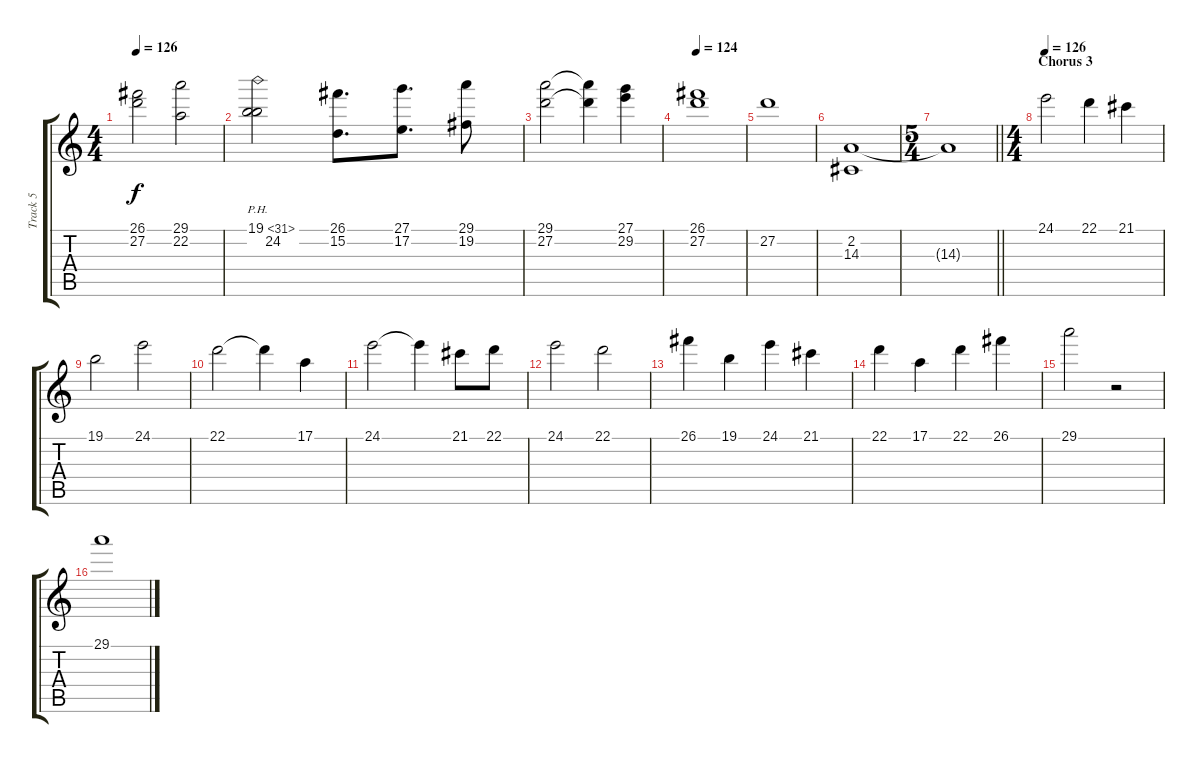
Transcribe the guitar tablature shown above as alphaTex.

\track ("Track 5" "Track 5") {instrument synthstrings1}
\staff {score tabs}
\tuning (E4 B3 G3 D3 A2 E2) {hide}
\ts (4 4)
\tempo 126
\clef g2
\ks c
(26.1 27.2).2{dy f} (29.1 22.2).2 |
(19.1{ph 12} 24.2).2 (26.1 15.2).8{d} (27.1 17.2).8{d} (29.1 19.2).8 |
(29.1 27.2).2 (29.1{t} 27.2{t}).4 (27.1 29.2).4 |
\tempo 124
(26.1 27.2).1{balance 3} |
27.2.1 |
(2.2 14.3).1 |
\ts (5 4)
\barLineRight lightlight
14.3{t}.1 |
\ts (4 4)
\section ("" "Chorus 3")
\tempo 126
24.1.2{balance 3} 22.1.4 21.1.4 |
19.1.2 24.1.2 |
22.1.2 22.1{t}.4 17.1.4 |
24.1.2 24.1{t}.4 21.1.8 22.1.8 |
24.1.2 22.1.2 |
26.1.4 19.1.4 24.1.4 21.1.4 |
22.1.4 17.1.4 22.1.4 26.1.4 |
29.1.2 r.2 |
29.1.1
